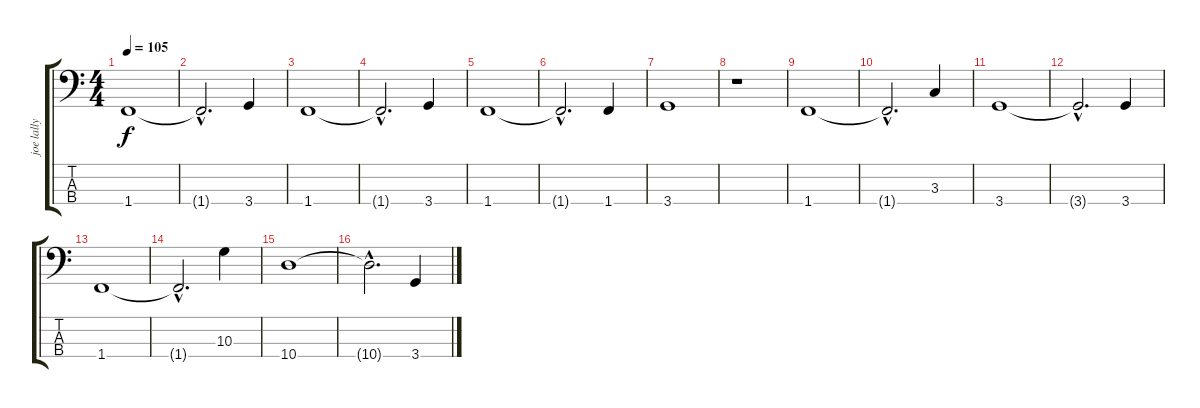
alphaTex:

\track ("joe lally" "joe lally") {instrument electricbassfinger}
\staff {score tabs}
\tuning (G2 D2 A1 E1) {hide}
\ts (4 4)
\tempo 105
\clef f4
\ks c
1.4.1{dy f} |
1.4{hac t}.2{d} 3.4.4 |
1.4.1 |
1.4{hac t}.2{d} 3.4.4 |
1.4.1 |
1.4{hac t}.2{d} 1.4.4 |
3.4.1 |
r.1 |
1.4.1 |
1.4{hac t}.2{d} 3.3.4 |
3.4.1 |
3.4{hac t}.2{d} 3.4.4 |
1.4.1 |
1.4{hac t}.2{d} 10.3.4 |
10.4.1 |
10.4{hac t}.2{d} 3.4.4
